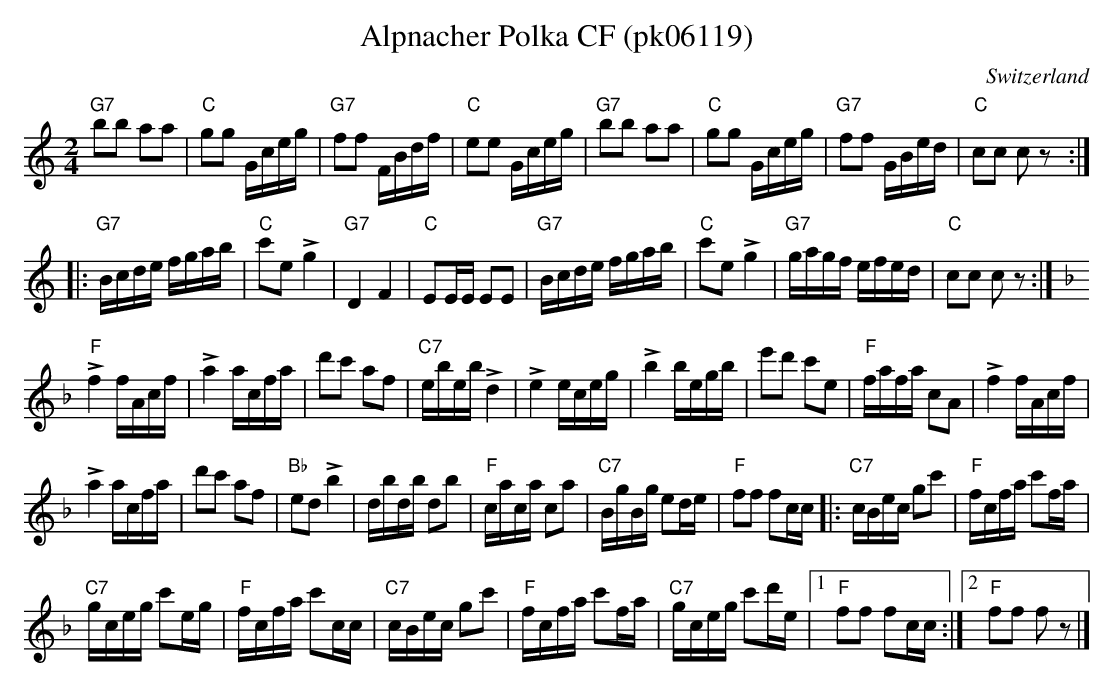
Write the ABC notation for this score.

X:1
T: Alpnacher Polka CF (pk06119)
O:Switzerland
M:2/4
L:1/16
K:C major
"G7"b2b2 a2a2 | "C"g2g2 Gceg | "G7"f2f2 FBdf | "C"e2e2 Gceg | "G7"b2b2 a2a2 | "C"g2g2 Gceg | "G7"f2f2 GBed | "C"c2c2 c2z2 ::
"G7"Bcde fgab | "C"c'2e2 +>+g4 | "G7"D4F4 | "C"E2EE E2E2 | "G7"Bcde fgab | "C"c'2e2 +>+g4 | "G7"gagf efed | "C"c2c2 c2z2 :| [K:F]
"F"+>+f4 fAcf | +>+a4 acfa | d'2c'2 a2f2 | "C7"ebeb +>+d4 | +>+e4 eceg | +>+b4 begb | e'2d'2 c'2e2 | "F"fafa c2A2 | +>+f4 fAcf |
+>+a4 acfa | d'2c'2 a2f2 | "Bb"e2d2 +>+b4 | dbdb d2b2 | "F"caca c2a2 | "C7"BgBg e2de | "F"f2f2 f2cc |: "C7"cBec g2c'2 | "F"fcfa c'2fa |
"C7"gceg c'2eg | "F"fcfa c'2cc | "C7"cBec g2c'2 | "F"fcfa c'2fa | "C7"gceg c'2d'e |1 "F"f2f2 f2cc :|2 "F"f2f2 f2z2 |]
